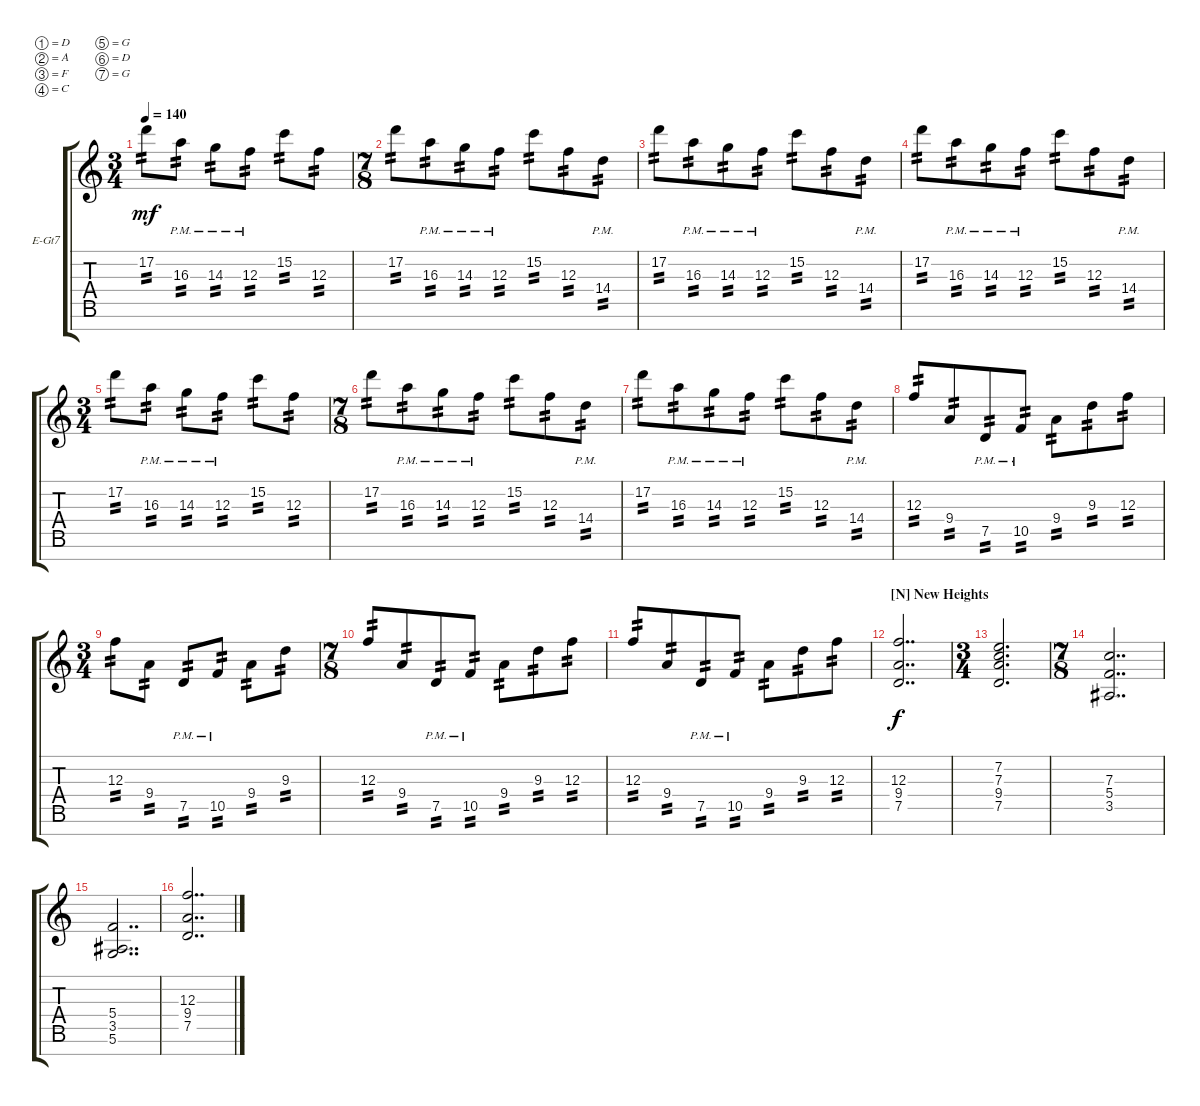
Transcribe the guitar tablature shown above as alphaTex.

\defaultSystemsLayout 4
\bracketExtendMode groupsimilarinstruments
\firstSystemTrackNameOrientation horizontal
\otherSystemsTrackNameOrientation horizontal
\track ("Adesola" "E-Gt7") {instrument distortionguitar}
\staff {score tabs}
\tuning (D4 A3 F3 C3 G2 D2 G1)
\ts (3 4)
\tempo 140
\clef g2
\ks c
17.2.8{tp 2 dy mf} 16.3{pm}.8{tp 2} 14.3{pm}.8{tp 2} 12.3{pm}.8{tp 2} 15.2.8{tp 2} 12.3.8{tp 2} |
\ts (7 8)
17.2.8{tp 2} 16.3{pm}.8{tp 2} 14.3{pm}.8{tp 2} 12.3{pm}.8{tp 2} 15.2.8{tp 2} 12.3.8{tp 2} 14.4{pm}.8{tp 2} |
17.2.8{tp 2} 16.3{pm}.8{tp 2} 14.3{pm}.8{tp 2} 12.3{pm}.8{tp 2} 15.2.8{tp 2} 12.3.8{tp 2} 14.4{pm}.8{tp 2} |
17.2.8{tp 2} 16.3{pm}.8{tp 2} 14.3{pm}.8{tp 2} 12.3{pm}.8{tp 2} 15.2.8{tp 2} 12.3.8{tp 2} 14.4{pm}.8{tp 2} |
\ts (3 4)
17.2.8{tp 2} 16.3{pm}.8{tp 2} 14.3{pm}.8{tp 2} 12.3{pm}.8{tp 2} 15.2.8{tp 2} 12.3.8{tp 2} |
\ts (7 8)
17.2.8{tp 2} 16.3{pm}.8{tp 2} 14.3{pm}.8{tp 2} 12.3{pm}.8{tp 2} 15.2.8{tp 2} 12.3.8{tp 2} 14.4{pm}.8{tp 2} |
17.2.8{tp 2} 16.3{pm}.8{tp 2} 14.3{pm}.8{tp 2} 12.3{pm}.8{tp 2} 15.2.8{tp 2} 12.3.8{tp 2} 14.4{pm}.8{tp 2} |
12.3.8{tp 2} 9.4.8{tp 2} 7.5{pm}.8{tp 2} 10.5{pm}.8{tp 2} 9.4.8{tp 2} 9.3.8{tp 2} 12.3.8{tp 2} |
\ts (3 4)
12.3.8{tp 2} 9.4.8{tp 2} 7.5{pm}.8{tp 2} 10.5{pm}.8{tp 2} 9.4.8{tp 2} 9.3.8{tp 2} |
\ts (7 8)
12.3.8{tp 2} 9.4.8{tp 2} 7.5{pm}.8{tp 2} 10.5{pm}.8{tp 2} 9.4.8{tp 2} 9.3.8{tp 2} 12.3.8{tp 2} |
12.3.8{tp 2} 9.4.8{tp 2} 7.5{pm}.8{tp 2} 10.5{pm}.8{tp 2} 9.4.8{tp 2} 9.3.8{tp 2} 12.3.8{tp 2} |
\section ("N" "New Heights")
(7.5 9.4 12.3).2{dd dy f} |
\ts (3 4)
(7.5 9.4 7.3 7.2).2{d} |
\ts (7 8)
(3.5 5.4 7.3).2{dd} |
(5.6 3.5 5.4).2{dd} |
(7.5 9.4 12.3).2{dd}
